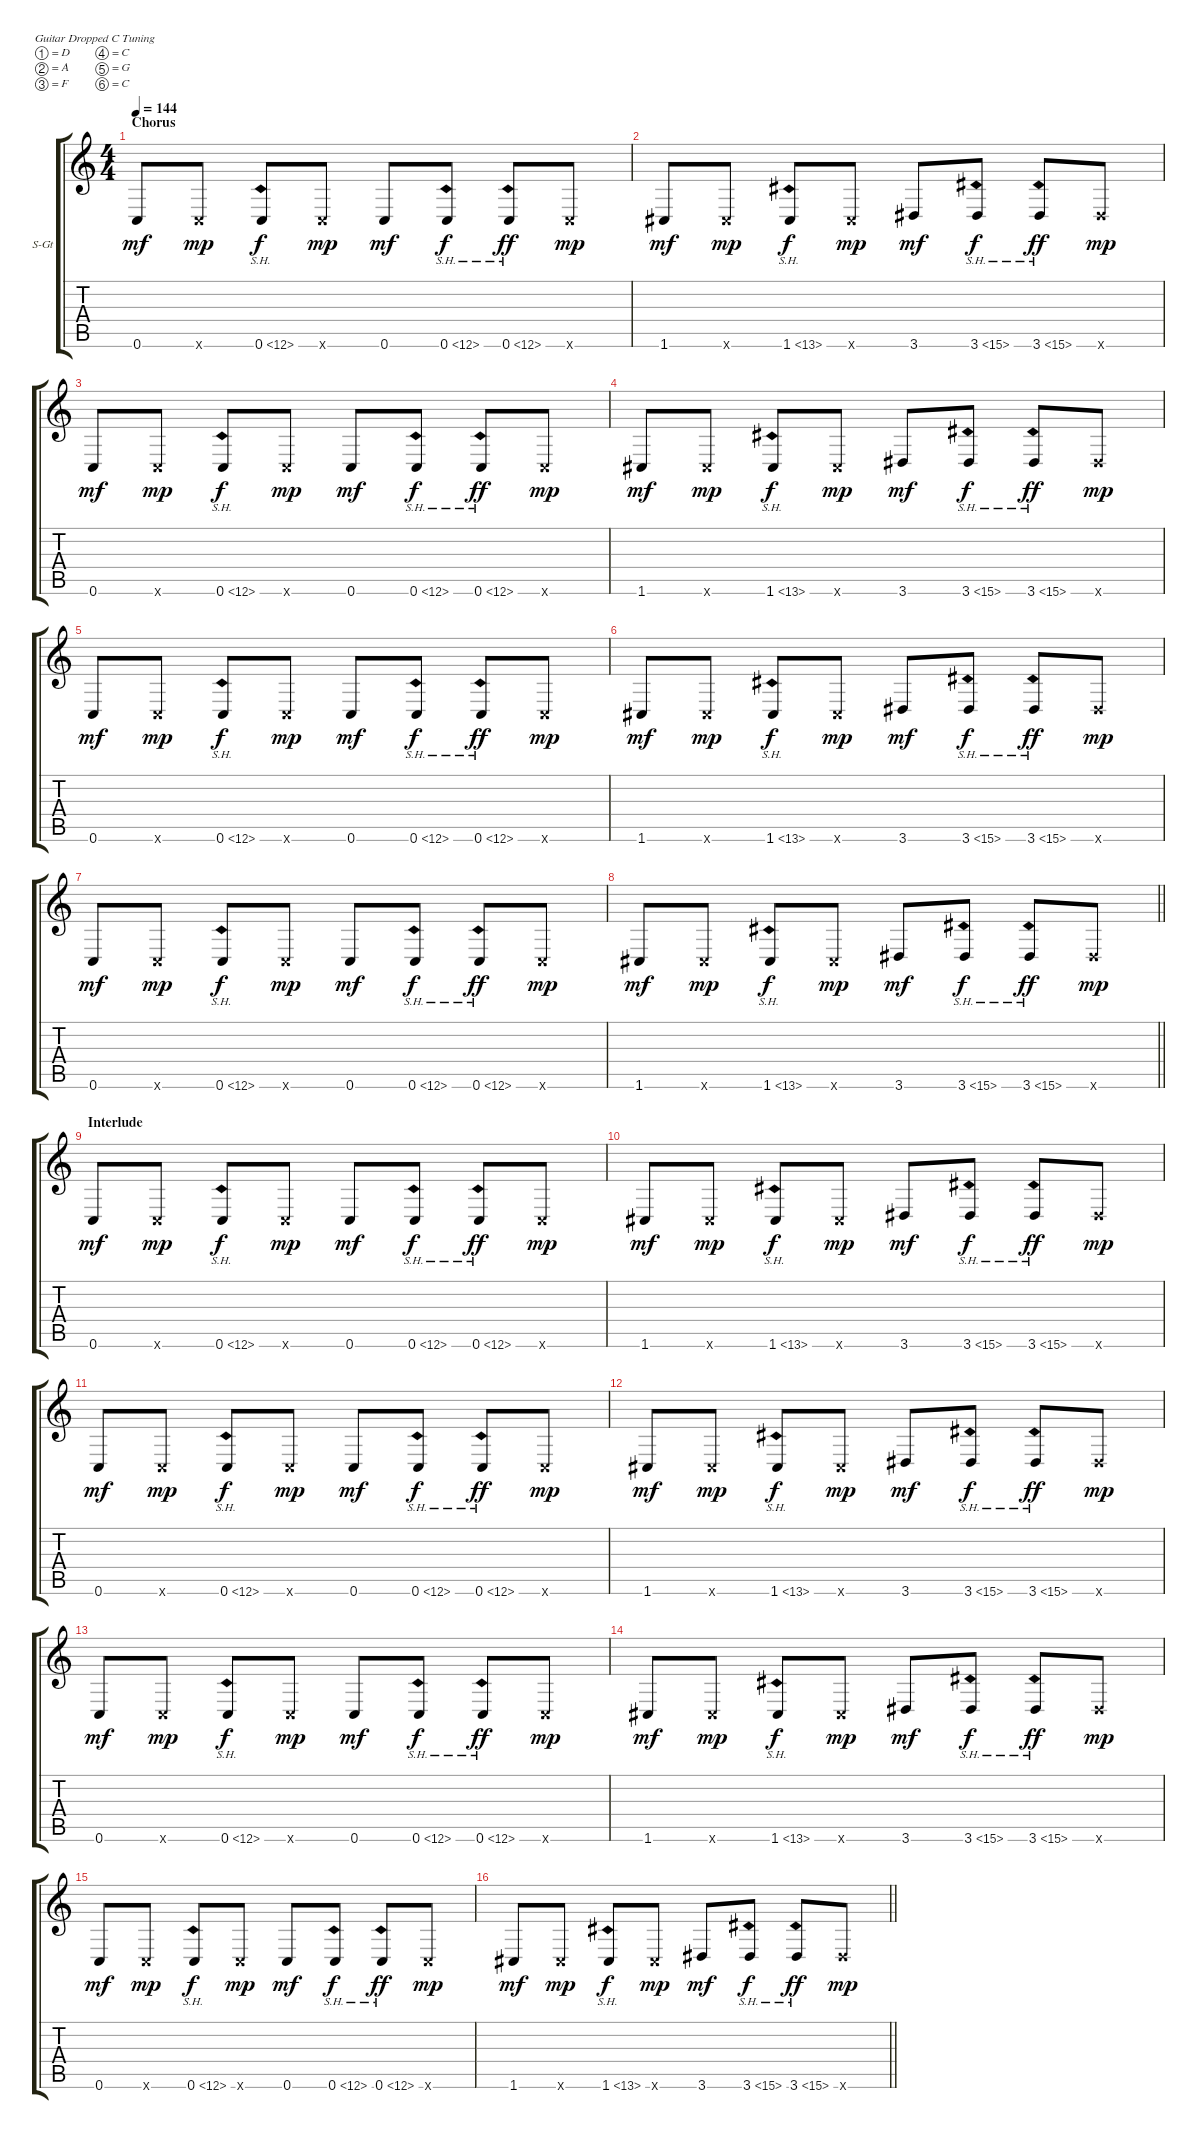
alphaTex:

\bracketExtendMode groupsimilarinstruments
\firstSystemTrackNameOrientation horizontal
\otherSystemsTrackNameOrientation horizontal
\track ("Flake 1" "S-Gt") {instrument lead8bassandlead}
\staff {score tabs}
\tuning (D4 A3 F3 C3 G2 C2)
\displaytranspose 12
\ts (4 4)
\section ("" "Chorus")
\tempo 144
\clef g2
\ks c
0.6.8{dy mf} 0.6{x}.8{dy mp} 0.6{sh 12}.8{dy f} 0.6{x}.8{dy mp} 0.6.8{dy mf} 0.6{sh 12}.8{dy f} 0.6{sh 12}.8{dy ff} 0.6{x}.8{dy mp} |
1.6.8{dy mf} 1.6{x}.8{dy mp} 1.6{sh 12}.8{dy f} 1.6{x}.8{dy mp} 3.6.8{dy mf} 3.6{sh 12}.8{dy f} 3.6{sh 12}.8{dy ff} 3.6{x}.8{dy mp} |
0.6.8{dy mf} 0.6{x}.8{dy mp} 0.6{sh 12}.8{dy f} 0.6{x}.8{dy mp} 0.6.8{dy mf} 0.6{sh 12}.8{dy f} 0.6{sh 12}.8{dy ff} 0.6{x}.8{dy mp} |
1.6.8{dy mf} 1.6{x}.8{dy mp} 1.6{sh 12}.8{dy f} 1.6{x}.8{dy mp} 3.6.8{dy mf} 3.6{sh 12}.8{dy f} 3.6{sh 12}.8{dy ff} 3.6{x}.8{dy mp} |
0.6.8{dy mf} 0.6{x}.8{dy mp} 0.6{sh 12}.8{dy f} 0.6{x}.8{dy mp} 0.6.8{dy mf} 0.6{sh 12}.8{dy f} 0.6{sh 12}.8{dy ff} 0.6{x}.8{dy mp} |
1.6.8{dy mf} 1.6{x}.8{dy mp} 1.6{sh 12}.8{dy f} 1.6{x}.8{dy mp} 3.6.8{dy mf} 3.6{sh 12}.8{dy f} 3.6{sh 12}.8{dy ff} 3.6{x}.8{dy mp} |
0.6.8{dy mf} 0.6{x}.8{dy mp} 0.6{sh 12}.8{dy f} 0.6{x}.8{dy mp} 0.6.8{dy mf} 0.6{sh 12}.8{dy f} 0.6{sh 12}.8{dy ff} 0.6{x}.8{dy mp} |
\barLineRight lightlight
1.6.8{dy mf} 1.6{x}.8{dy mp} 1.6{sh 12}.8{dy f} 1.6{x}.8{dy mp} 3.6.8{dy mf} 3.6{sh 12}.8{dy f} 3.6{sh 12}.8{dy ff} 3.6{x}.8{dy mp} |
\section ("" "Interlude")
0.6.8{dy mf} 0.6{x}.8{dy mp} 0.6{sh 12}.8{dy f} 0.6{x}.8{dy mp} 0.6.8{dy mf} 0.6{sh 12}.8{dy f} 0.6{sh 12}.8{dy ff} 0.6{x}.8{dy mp} |
1.6.8{dy mf} 1.6{x}.8{dy mp} 1.6{sh 12}.8{dy f} 1.6{x}.8{dy mp} 3.6.8{dy mf} 3.6{sh 12}.8{dy f} 3.6{sh 12}.8{dy ff} 3.6{x}.8{dy mp} |
0.6.8{dy mf} 0.6{x}.8{dy mp} 0.6{sh 12}.8{dy f} 0.6{x}.8{dy mp} 0.6.8{dy mf} 0.6{sh 12}.8{dy f} 0.6{sh 12}.8{dy ff} 0.6{x}.8{dy mp} |
1.6.8{dy mf} 1.6{x}.8{dy mp} 1.6{sh 12}.8{dy f} 1.6{x}.8{dy mp} 3.6.8{dy mf} 3.6{sh 12}.8{dy f} 3.6{sh 12}.8{dy ff} 3.6{x}.8{dy mp} |
0.6.8{dy mf} 0.6{x}.8{dy mp} 0.6{sh 12}.8{dy f} 0.6{x}.8{dy mp} 0.6.8{dy mf} 0.6{sh 12}.8{dy f} 0.6{sh 12}.8{dy ff} 0.6{x}.8{dy mp} |
1.6.8{dy mf} 1.6{x}.8{dy mp} 1.6{sh 12}.8{dy f} 1.6{x}.8{dy mp} 3.6.8{dy mf} 3.6{sh 12}.8{dy f} 3.6{sh 12}.8{dy ff} 3.6{x}.8{dy mp} |
0.6.8{dy mf} 0.6{x}.8{dy mp} 0.6{sh 12}.8{dy f} 0.6{x}.8{dy mp} 0.6.8{dy mf} 0.6{sh 12}.8{dy f} 0.6{sh 12}.8{dy ff} 0.6{x}.8{dy mp} |
\barLineRight lightlight
1.6.8{dy mf} 1.6{x}.8{dy mp} 1.6{sh 12}.8{dy f} 1.6{x}.8{dy mp} 3.6.8{dy mf} 3.6{sh 12}.8{dy f} 3.6{sh 12}.8{dy ff} 3.6{x}.8{dy mp}
